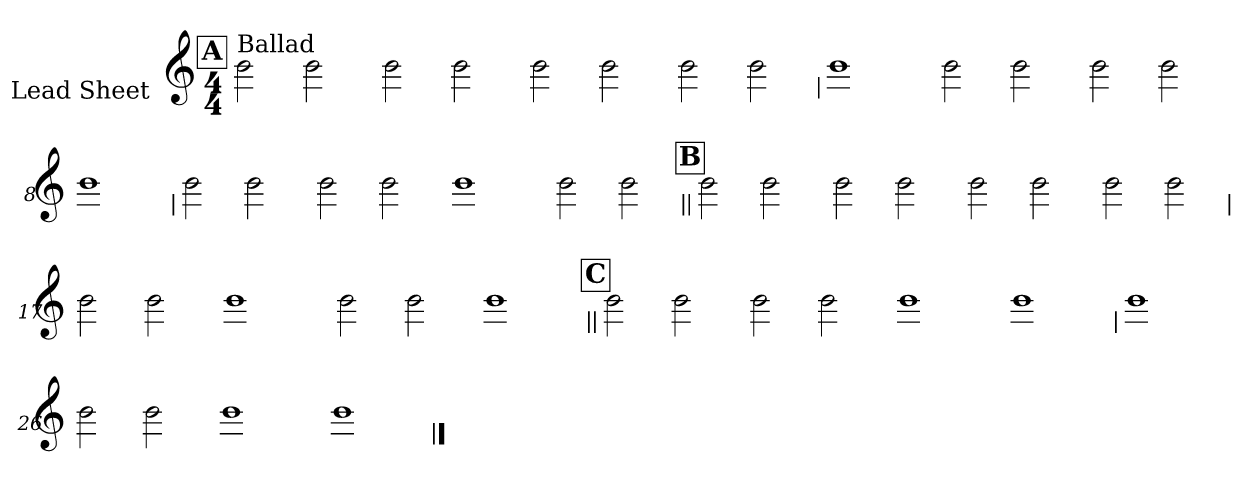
**kern
*part1
*staff1
*I"Lead Sheet
*stria0
*clefG2
*k[]
*C:
*M4/4
!!LO:REH:place=s1:a:t=A
=1||
!LO:TX:a:t=Ballad
2b
2b
=2-
2b
2b
=3-
2b
2b
=4-
2b
2b
!!LO:LB:g=z
=5
1b
=6-
2b
2b
=7-
2b
2b
=8-
1b
!!LO:LB:g=z
=9
2b
2b
=10-
2b
2b
=11-
1b
=12-
2b
2b
!!LO:LB:g=z
!!LO:REH:place=s1:a:t=B
=13||
2b
2b
=14-
2b
2b
=15-
2b
2b
=16-
2b
2b
!!LO:LB:g=z
=17
2b
2b
=18-
1b
=19-
2b
2b
=20-
1b
!!LO:LB:g=z
!!LO:REH:place=s1:a:t=C
=21||
2b
2b
=22-
2b
2b
=23-
1b
=24-
1b
!!LO:LB:g=z
=25
1b
=26-
2b
2b
=27-
1b
=28-
1b
==
*-
